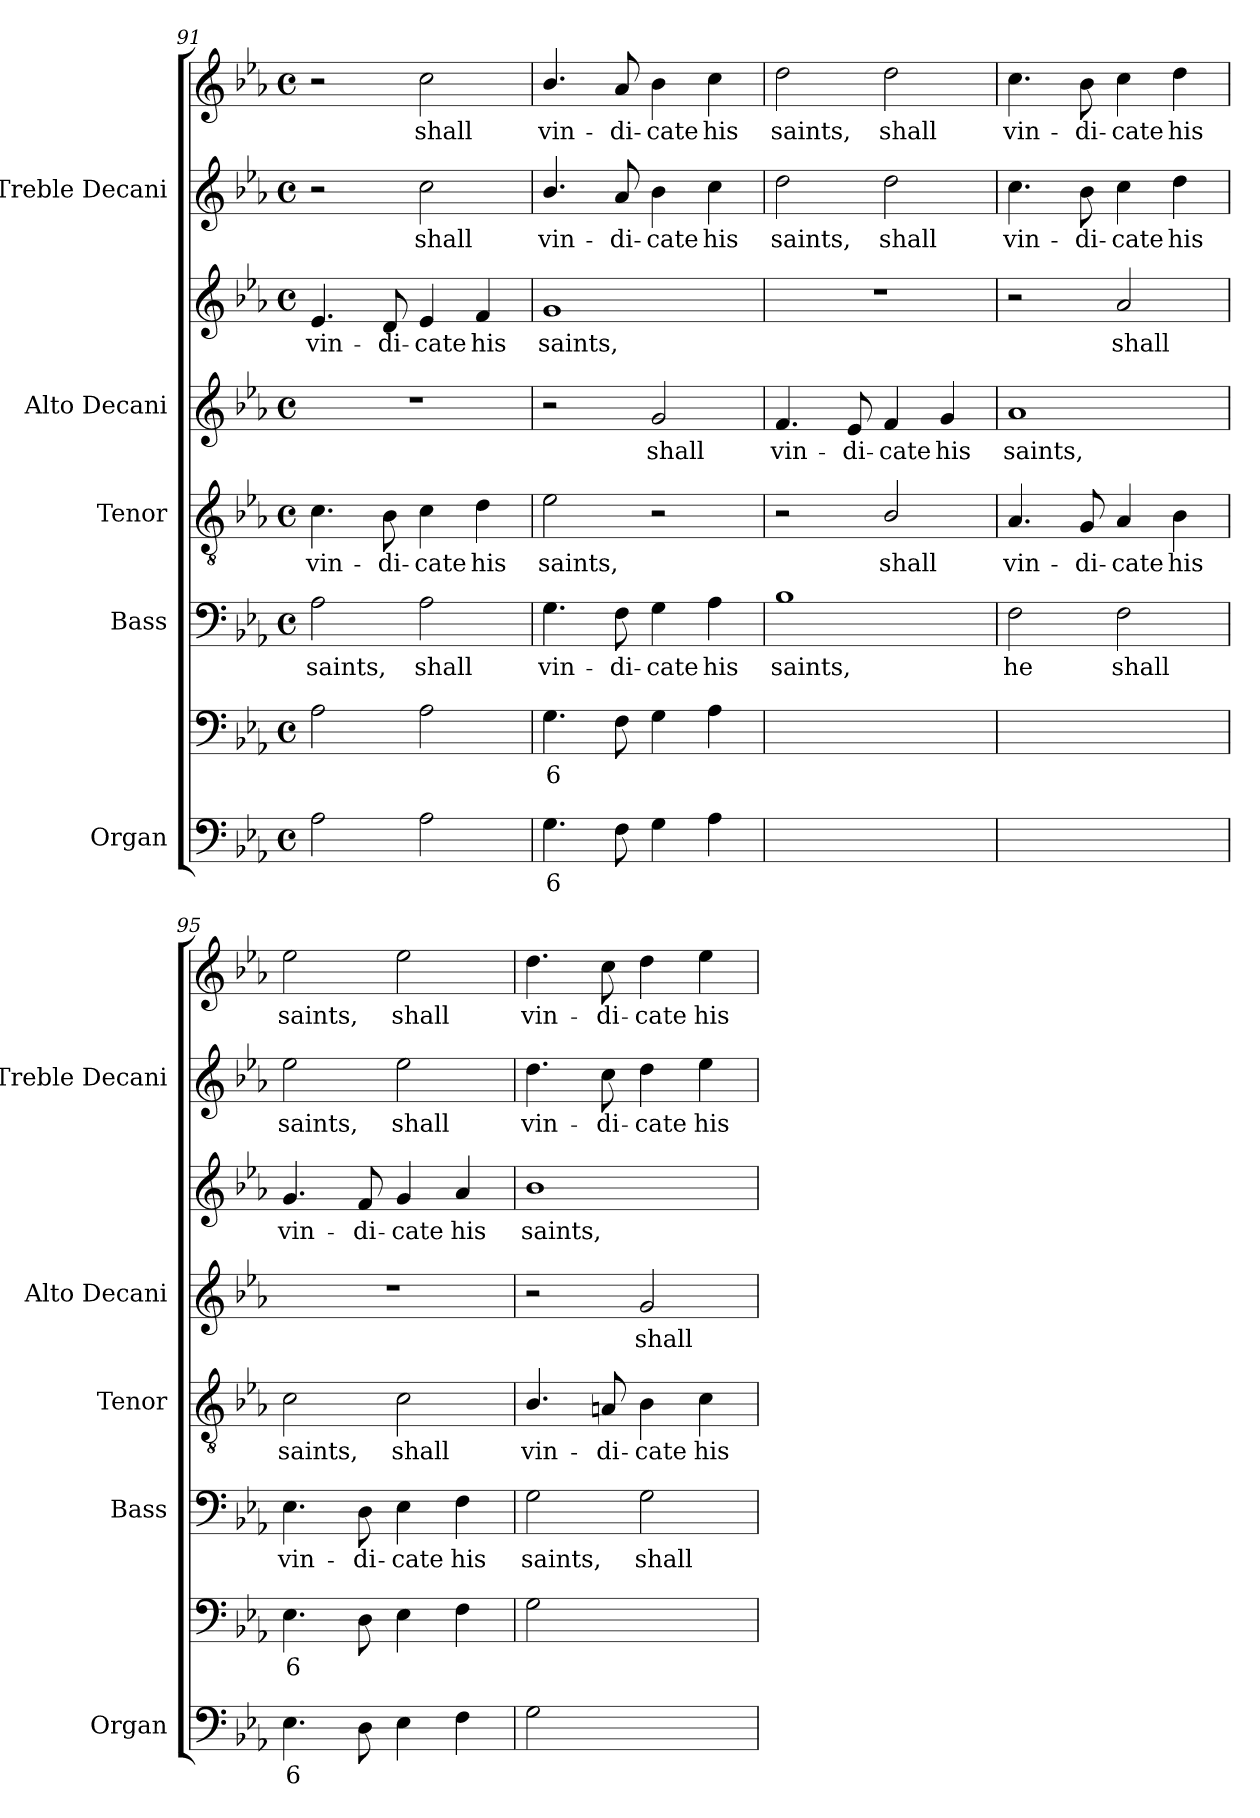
**kern	**text	**kern	**text	**kern	**text	**kern	**text	**kern	**text	**kern	**text	**kern	**text	**kern	**text
*part5	*part5	*part5	*part5	*part4	*part4	*part3	*part3	*part2	*part2	*part2	*part2	*part1	*part1	*part1	*part1
*staff8	*staff8	*staff7	*staff7	*staff6	*staff6	*staff5	*staff5	*staff4	*staff4	*staff3	*staff3	*staff2	*staff2	*staff1	*staff1
*I"Organ	*	*	*	*I"Bass	*	*I"Tenor	*	*I"Alto Decani	*	*	*	*I"Treble Decani	*	*	*
*I'Organ	*	*	*	*I'Bass	*	*I'Tenor	*	*I'Alto Decani	*	*	*	*I'Treble Decani	*	*	*
!!LO:LB:g=z
*clefF4	*	*clefF4	*	*clefF4	*	*clefGv2	*	*clefG2	*	*clefG2	*	*clefG2	*	*clefG2	*
*k[b-e-a-]	*	*k[b-e-a-]	*	*k[b-e-a-]	*	*k[b-e-a-]	*	*k[b-e-a-]	*	*k[b-e-a-]	*	*k[b-e-a-]	*	*k[b-e-a-]	*
*E-:	*	*E-:	*	*E-:	*	*E-:	*	*E-:	*	*E-:	*	*E-:	*	*E-:	*
*M4/4	*	*M4/4	*	*M4/4	*	*M4/4	*	*M4/4	*	*M4/4	*	*M4/4	*	*M4/4	*
*met(c)	*	*met(c)	*	*met(c)	*	*met(c)	*	*met(c)	*	*met(c)	*	*met(c)	*	*met(c)	*
=91	=91	=91	=91	=91	=91	=91	=91	=91	=91	=91	=91	=91	=91	=91	=91
!	!	!	!	!	!LO:LY:b	!	!LO:LY:b	!	!	!	!LO:LY:b	!	!	!	!
2A-	.	2A-	.	2A-	saints,	4.c	vin-	1r	.	4.e-	vin-	2r	.	2r	.
!	!	!	!	!	!	!	!LO:LY:b	!	!	!	!LO:LY:b	!	!	!	!
.	.	.	.	.	.	8B-	-di-	.	.	8d	-di-	.	.	.	.
!	!	!	!	!	!LO:LY:b	!	!LO:LY:b	!	!	!	!LO:LY:b	!	!LO:LY:b	!	!LO:LY:b
2A-	.	2A-	.	2A-	shall	4c	-cate	.	.	4e-	-cate	2cc	shall	2cc	shall
!	!	!	!	!	!	!	!LO:LY:b	!	!	!	!LO:LY:b	!	!	!	!
.	.	.	.	.	.	4d	his	.	.	4f	his	.	.	.	.
=92	=92	=92	=92	=92	=92	=92	=92	=92	=92	=92	=92	=92	=92	=92	=92
!	!LO:LY:b	!	!LO:LY:b	!	!LO:LY:b	!	!LO:LY:b	!	!	!	!LO:LY:b	!	!LO:LY:b	!	!LO:LY:b
4.G	6	4.G	6	4.G	vin-	2e-	saints,	2r	.	1g	saints,	4.b-/	vin-	4.b-/	vin-
!	!	!	!	!	!LO:LY:b	!	!	!	!	!	!	!	!LO:LY:b	!	!LO:LY:b
8F	.	8F	.	8F	-di-	.	.	.	.	.	.	8a-	-di-	8a-	-di-
!	!	!	!	!	!LO:LY:b	!	!	!	!LO:LY:b	!	!	!	!LO:LY:b	!	!LO:LY:b
4G	.	4G	.	4G	-cate	2r	.	2g	shall	.	.	4b-	-cate	4b-	-cate
!	!	!	!	!	!LO:LY:b	!	!	!	!	!	!	!	!LO:LY:b	!	!LO:LY:b
4A-	.	4A-	.	4A-	his	.	.	.	.	.	.	4cc	his	4cc	his
=93	=93	=93	=93	=93	=93	=93	=93	=93	=93	=93	=93	=93	=93	=93	=93
!	!	!	!	!	!LO:LY:b	!	!	!	!LO:LY:b	!	!	!	!LO:LY:b	!	!LO:LY:b
[2B-yy	.	[2B-yy	.	1B-	saints,	2r	.	4.f	vin-	1r	.	2dd\	saints,	2dd\	saints,
!	!	!	!	!	!	!	!	!	!LO:LY:b	!	!	!	!	!	!
.	.	.	.	.	.	.	.	8e-	-di-	.	.	.	.	.	.
!	!LO:LY:b	!	!LO:LY:b	!	!	!	!LO:LY:b	!	!LO:LY:b	!	!	!	!LO:LY:b	!	!LO:LY:b
4B-yy_	5	4B-yy_	5	.	.	2B-/	shall	4f	-cate	.	.	2dd\	shall	2dd\	shall
!	!LO:LY:b	!	!LO:LY:b	!	!	!	!	!	!LO:LY:b	!	!	!	!	!	!
4B-yy]	6	4B-yy]	6	.	.	.	.	4g	his	.	.	.	.	.	.
=94	=94	=94	=94	=94	=94	=94	=94	=94	=94	=94	=94	=94	=94	=94	=94
!	!	!	!	!	!LO:LY:b	!	!LO:LY:b	!	!LO:LY:b	!	!	!	!LO:LY:b	!	!LO:LY:b
[2Fyy	.	[2Fyy	.	2F\	he	4.A-	vin-	1a-	saints,	2r	.	4.cc	vin-	4.cc	vin-
!	!	!	!	!	!	!	!LO:LY:b	!	!	!	!	!	!LO:LY:b	!	!LO:LY:b
.	.	.	.	.	.	8G	-di-	.	.	.	.	8b-	-di-	8b-	-di-
!	!LO:LY:b	!	!LO:LY:b	!	!LO:LY:b	!	!LO:LY:b	!	!	!	!LO:LY:b	!	!LO:LY:b	!	!LO:LY:b
4Fyy_	5	4Fyy_	5	2F\	shall	4A-	-cate	.	.	2a-	shall	4cc	-cate	4cc	-cate
!	!LO:LY:b	!	!LO:LY:b	!	!	!	!LO:LY:b	!	!	!	!	!	!LO:LY:b	!	!LO:LY:b
4Fyy]	6	4Fyy]	6	.	.	4B-	his	.	.	.	.	4dd	his	4dd	his
=95	=95	=95	=95	=95	=95	=95	=95	=95	=95	=95	=95	=95	=95	=95	=95
!	!LO:LY:b	!	!LO:LY:b	!	!LO:LY:b	!	!LO:LY:b	!	!	!	!LO:LY:b	!	!LO:LY:b	!	!LO:LY:b
4.E-	6	4.E-	6	4.E-	vin-	2c	saints,	1r	.	4.g	vin-	2ee-	saints,	2ee-	saints,
!	!	!	!	!	!LO:LY:b	!	!	!	!	!	!LO:LY:b	!	!	!	!
8D	.	8D	.	8D	-di-	.	.	.	.	8f	-di-	.	.	.	.
!	!	!	!	!	!LO:LY:b	!	!LO:LY:b	!	!	!	!LO:LY:b	!	!LO:LY:b	!	!LO:LY:b
4E-	.	4E-	.	4E-	-cate	2c	shall	.	.	4g	-cate	2ee-	shall	2ee-	shall
!	!	!	!	!	!LO:LY:b	!	!	!	!	!	!LO:LY:b	!	!	!	!
4F	.	4F	.	4F	his	.	.	.	.	4a-	his	.	.	.	.
=96	=96	=96	=96	=96	=96	=96	=96	=96	=96	=96	=96	=96	=96	=96	=96
!	!	!	!	!	!LO:LY:b	!	!LO:LY:b	!	!	!	!LO:LY:b	!	!LO:LY:b	!	!LO:LY:b
2G	.	2G	.	2G	saints,	4.B-/	vin-	2r	.	1b-	saints,	4.dd\	vin-	4.dd\	vin-
!	!	!	!	!	!	!	!LO:LY:b	!	!	!	!	!	!LO:LY:b	!	!LO:LY:b
.	.	.	.	.	.	8An	-di-	.	.	.	.	8cc	-di-	8cc	-di-
!	!LO:LY:b	!	!LO:LY:b	!	!LO:LY:b	!	!LO:LY:b	!	!LO:LY:b	!	!	!	!LO:LY:b	!	!LO:LY:b
[4Gyy	5	[4Gyy	5	2G	shall	4B-	-cate	2g	shall	.	.	4dd	-cate	4dd	-cate
!	!LO:LY:b	!	!LO:LY:b	!	!	!	!LO:LY:b	!	!	!	!	!	!LO:LY:b	!	!LO:LY:b
4Gyy]	6	4Gyy]	6	.	.	4c	his	.	.	.	.	4ee-	his	4ee-	his
=	=	=	=	=	=	=	=	=	=	=	=	=	=	=	=
*-	*-	*-	*-	*-	*-	*-	*-	*-	*-	*-	*-	*-	*-	*-	*-
